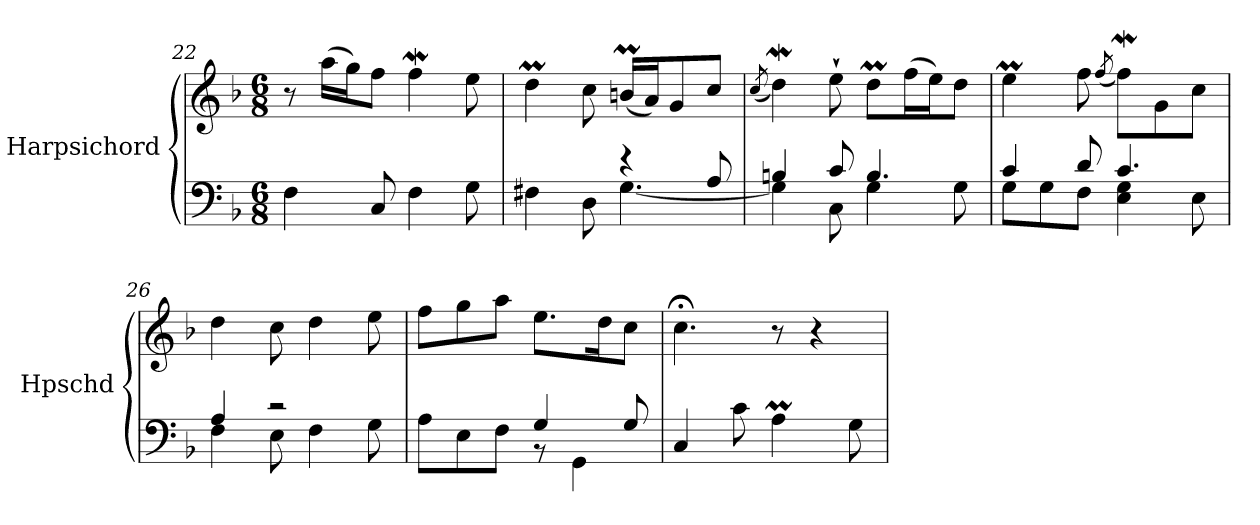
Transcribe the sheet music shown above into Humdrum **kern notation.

**kern	**kern
*part1	*part1
*staff2	*staff1
*I"Harpsichord	*
*I'Hpschd	*
*clefF4	*clefG2
*k[b-]	*k[b-]
*M6/8	*M6/8
=22	=22
4F\	8r
.	(16aa\LL
.	16gg\J)
8C/	8ff\J
4F\	4ffw\
8G\	8ee\
=23	=23
*^	*
4F#X\	4.ryy	4ddM\
8D\	.	8cc\
4r	[4.G\	(16bnm/LL
.	.	16a/J)
.	.	8g/
8A/	.	8cc/J
!!LO:LB:g=z
=24	=24	=24
.	.	(8qcc/
4Bn/	4G\]	4ddW\)
8c/	8C\	8ee`\
4.B/	4G\	8ddM\L
.	.	(16ff\L
.	.	16ee\J)
.	8G\	8dd\J
=25	=25	=25
4c/	8G\L	4eem\
.	8G\	.
8d/	8F\J	8ff\
.	.	(8qff/
4.c/	4E\ 4G\	8ffw\L)
.	.	8g\
.	8E\	8cc\J
=26	=26	=26
4A/	4F\	4dd\
2r	8E\	8cc\
.	4F\	4dd\
.	8G\	8ee\
=27	=27	=27
8A\L	4.ryy	8ff\L
8E\	.	8gg\
8F\J	.	8aa\J
4G/	8r	8.ee\L
.	4GG\	.
.	.	16dd\K
8G/	.	8cc\J
*v	*v	*
=28	=28
4C/	4.cc;<\
8c\	.
4Am\	8r
.	4r
8G\	.
=	=
*-	*-
